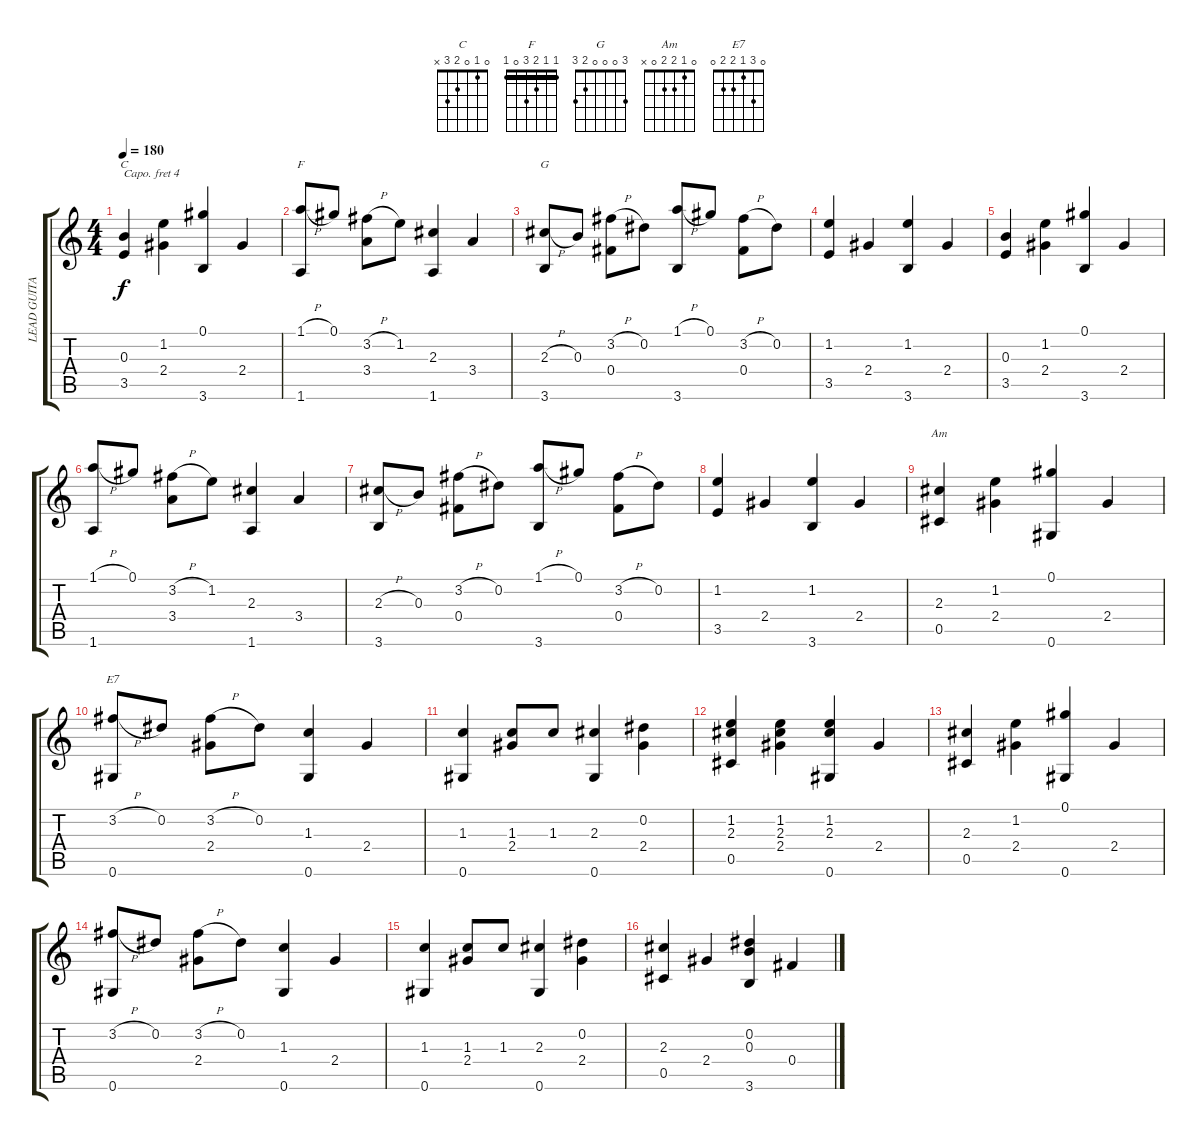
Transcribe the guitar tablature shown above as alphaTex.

\track ("LEAD GUITAR" "LEAD GUITA") {instrument acousticguitarsteel}
\staff {score tabs}
\capo 4
\tuning (E4 B3 G3 D3 A2 E2) {hide}
\chord ("C" 0 1 0 2 3 x)
\chord ("F" 1 1 2 3 0 1) {barre 1}
\chord ("G" 3 0 0 0 2 3)
\chord ("Am" 0 1 2 2 0 x)
\chord ("E7" 0 3 1 2 2 0)
\ts (4 4)
\tempo 180
\clef g2
\ks c
(0.3 3.5).4{ch "C" dy f} (1.2 2.4).4 (0.1 3.6).4 2.4.4 |
(1.1{h} 1.6).8{ch "F"} 0.1.8 (3.2{h} 3.4).8 1.2.8 (2.3 1.6).4 3.4.4 |
(2.3{h} 3.6).8{ch "G"} 0.3.8 (3.2{h} 0.4).8 0.2.8 (1.1{h} 3.6).8 0.1.8 (3.2{h} 0.4).8 0.2.8 |
(1.2 3.5).4 2.4.4 (1.2 3.6).4 2.4.4 |
(0.3 3.5).4 (1.2 2.4).4 (0.1 3.6).4 2.4.4 |
(1.1{h} 1.6).8 0.1.8 (3.2{h} 3.4).8 1.2.8 (2.3 1.6).4 3.4.4 |
(2.3{h} 3.6).8 0.3.8 (3.2{h} 0.4).8 0.2.8 (1.1{h} 3.6).8 0.1.8 (3.2{h} 0.4).8 0.2.8 |
(1.2 3.5).4 2.4.4 (1.2 3.6).4 2.4.4 |
(2.3 0.5).4{ch "Am"} (1.2 2.4).4 (0.1 0.6).4 2.4.4 |
(3.2{h} 0.6).8{ch "E7"} 0.2.8 (3.2{h} 2.4).8 0.2.8 (1.3 0.6).4 2.4.4 |
(1.3 0.6).4 (1.3 2.4).8 1.3.8 (2.3 0.6).4 (0.2 2.4).4 |
(1.2 2.3 0.5).4 (1.2 2.3 2.4).4 (1.2 2.3 0.6).4 2.4.4 |
(2.3 0.5).4 (1.2 2.4).4 (0.1 0.6).4 2.4.4 |
(3.2{h} 0.6).8 0.2.8 (3.2{h} 2.4).8 0.2.8 (1.3 0.6).4 2.4.4 |
(1.3 0.6).4 (1.3 2.4).8 1.3.8 (2.3 0.6).4 (0.2 2.4).4 |
(2.3 0.5).4 2.4.4 (0.2 0.3 3.6).4 0.4.4
